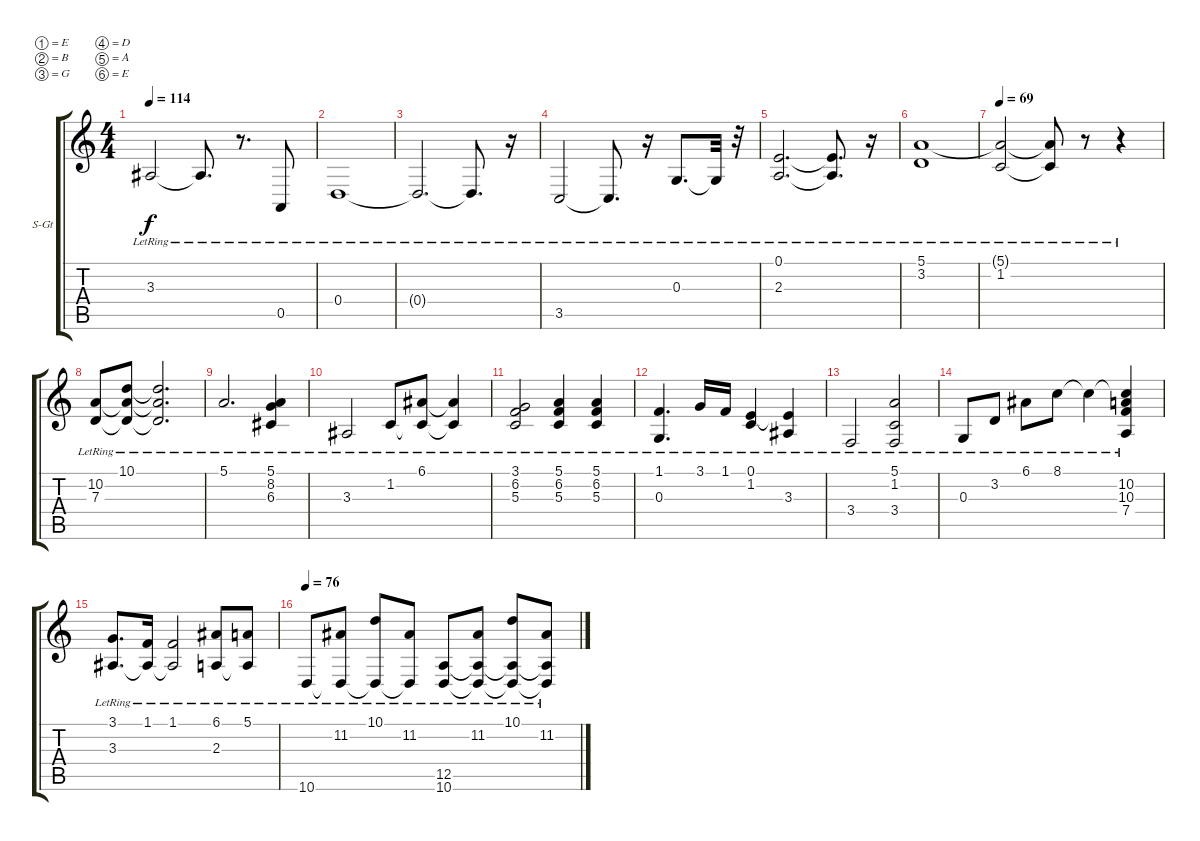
\bracketExtendMode groupsimilarinstruments
\firstSystemTrackNameOrientation horizontal
\otherSystemsTrackNameOrientation horizontal
\track ("piano bas" "S-Gt") {instrument acousticgrandpiano}
\staff {score tabs}
\tuning (E3 B2 G2 D2 A1 E1)
\displaytranspose 12
\ts (4 4)
\tempo 114
\clef g2
\ks c
3.3{lr}.2{dy f} 3.3{lr t}.8{d} r.8{d} 0.5{lr}.8 |
0.4{lr}.1 |
0.4{lr t}.2{d} 0.4{lr t}.8{d} r.16 |
3.5{lr}.2 3.5{lr t}.8{d} r.16 0.3{lr}.8{d} 0.3{lr t}.32 r.32 |
(0.1{lr} 2.3{lr}).2{d} (0.1{lr t} 2.3{lr t}).8{d} r.16 |
(5.1{lr} 3.2{lr}).1 |
\tempo 69
(5.1{lr t} 1.2{lr}).2 (5.1{lr t} 1.2{lr t}).8 r.8 r.4 |
(10.2{lr} 7.3{lr}).8 (10.1{lr} 10.2{lr t} 7.3{lr t}).8 (10.1{lr t} 10.2{lr t} 7.3{lr t}).2{d} |
5.1{lr}.2{d} (5.1{lr} 8.2{lr} 6.3{lr}).4 |
3.3{lr}.2 1.2{lr}.8 (6.1{lr} 1.2{lr t}).8 (6.1{lr t} 1.2{lr t}).4 |
(3.1{lr} 6.2{lr} 5.3{lr}).2 (5.1{lr} 6.2{lr} 5.3{lr}).4 (5.1{lr} 6.2{lr} 5.3{lr}).4 |
(1.1{lr} 0.3{lr}).4{d} 3.1{lr}.16 1.1{lr}.16 (0.1{lr} 1.2{lr}).4 (0.1{lr t} 3.3{lr}).4 |
3.4{lr}.2 (5.1{lr} 1.2{lr} 3.4{lr}).2 |
0.3{lr}.8 3.2{lr}.8 6.1{lr}.8 8.1{lr}.8 8.1{lr t}.4 (8.1{lr t} 10.2{lr} 10.3{lr} 7.4{lr}).4 |
(3.1{lr} 3.3{lr}).8{d} (1.1{lr} 3.3{lr t}).16 (1.1{lr} 3.3{lr t}).2 (6.1{lr} 2.3{lr}).8 (5.1{lr} 2.3{lr t}).8 |
\tempo 76
10.6{lr}.8 (11.2{lr} 10.6{lr t}).8 (10.1{lr} 10.6{lr t}).8 (11.2{lr} 10.6{lr t}).8 (12.5{lr} 10.6{lr}).8 (11.2{lr} 12.5{lr t} 10.6{lr t}).8 (10.1{lr} 12.5{lr t} 10.6{lr t}).8 (11.2{lr} 12.5{lr t} 10.6{lr t}).8
